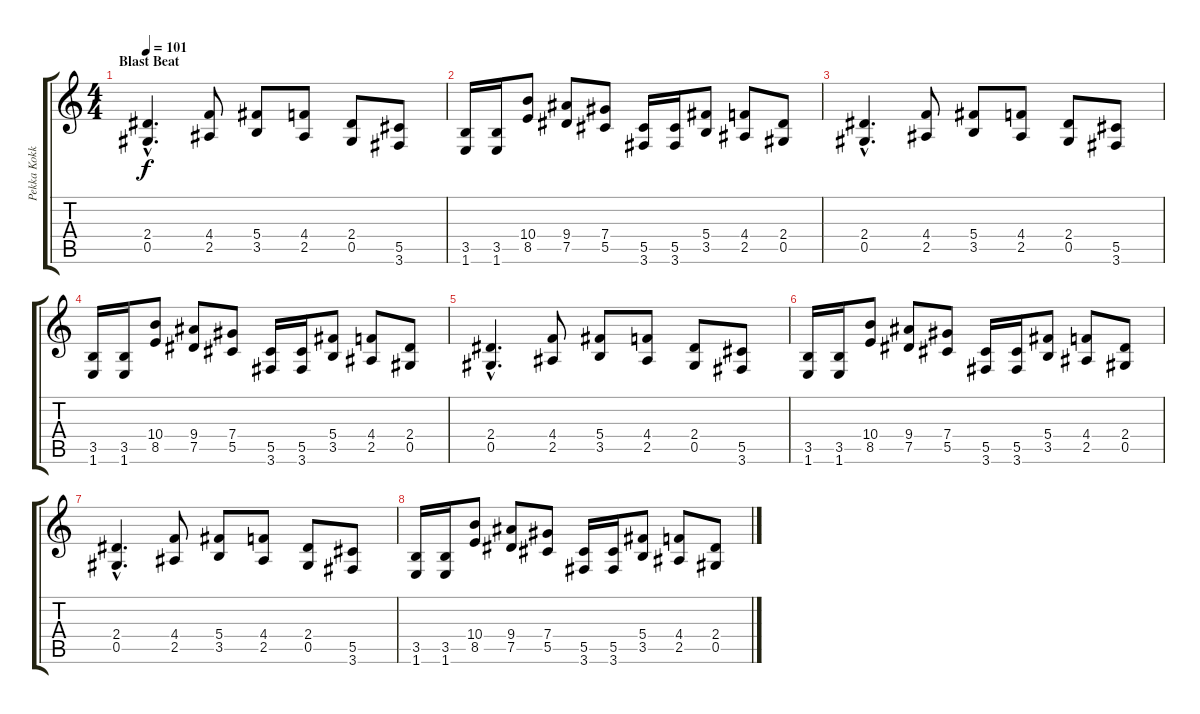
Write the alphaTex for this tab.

\track ("Pekka Kokko" "Pekka Kokk") {instrument distortionguitar}
\staff {score tabs}
\tuning (Eb4 Bb3 Gb3 Db3 Ab2 Eb2) {hide}
\ts (4 4)
\section ("" "Blast Beat")
\tempo 101
\clef g2
\ks c
(2.4{hac} 0.5{hac}).4{d dy f} (4.4 2.5).8 (5.4 3.5).8 (4.4 2.5).8 (2.4 0.5).8 (5.5 3.6).8 |
(3.5 1.6).16 (3.5 1.6).16 (10.4 8.5).8 (9.4 7.5).8 (7.4 5.5).8 (5.5 3.6).16 (5.5 3.6).16 (5.4 3.5).8 (4.4 2.5).8 (2.4 0.5).8 |
(2.4{hac} 0.5{hac}).4{d} (4.4 2.5).8 (5.4 3.5).8 (4.4 2.5).8 (2.4 0.5).8 (5.5 3.6).8 |
(3.5 1.6).16 (3.5 1.6).16 (10.4 8.5).8 (9.4 7.5).8 (7.4 5.5).8 (5.5 3.6).16 (5.5 3.6).16 (5.4 3.5).8 (4.4 2.5).8 (2.4 0.5).8 |
(2.4{hac} 0.5{hac}).4{d} (4.4 2.5).8 (5.4 3.5).8 (4.4 2.5).8 (2.4 0.5).8 (5.5 3.6).8 |
(3.5 1.6).16 (3.5 1.6).16 (10.4 8.5).8 (9.4 7.5).8 (7.4 5.5).8 (5.5 3.6).16 (5.5 3.6).16 (5.4 3.5).8 (4.4 2.5).8 (2.4 0.5).8 |
(2.4{hac} 0.5{hac}).4{d} (4.4 2.5).8 (5.4 3.5).8 (4.4 2.5).8 (2.4 0.5).8 (5.5 3.6).8 |
(3.5 1.6).16 (3.5 1.6).16 (10.4 8.5).8 (9.4 7.5).8 (7.4 5.5).8 (5.5 3.6).16 (5.5 3.6).16 (5.4 3.5).8 (4.4 2.5).8 (2.4 0.5).8
